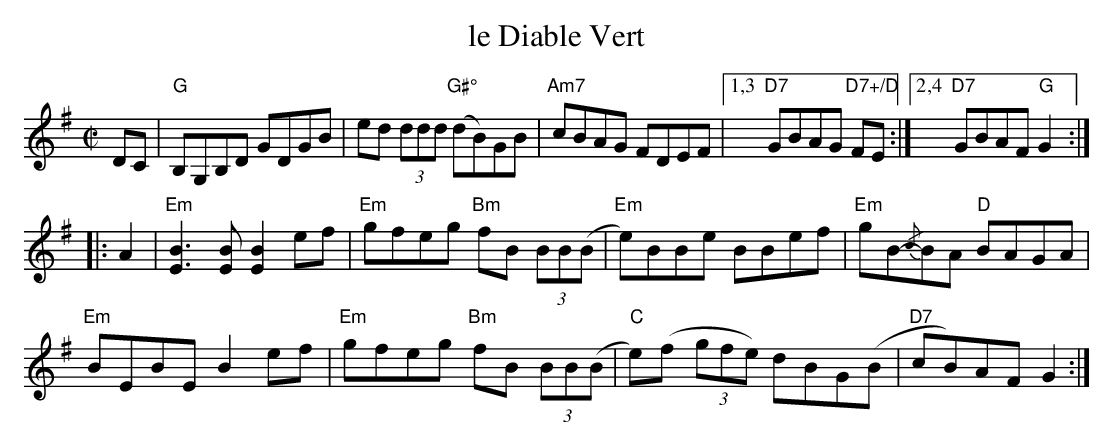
X:1
T: le Diable Vert
M: C|
L: 1/8
K: G
DC |\
"G"B,G,B,D GDGB | ed (3ddd "G#°"(dB)GB |\
"Am7"cBAG FDEF |["1,3" "D7"GBAG "D7+/D"FE :|["2,4" "D7"GBAF "G"G2 :|
|: A2 |\
"Em"[B3E3] [BE][B2E2] ef | "Em"gfeg "Bm"fB (3BB(B | "Em"e)BBe BBef | "Em"gB-{/c}BA "D"BAGA |
"Em"BEBE B2 ef | "Em"gfeg "Bm"fB (3BB(B | "C"e)(f (3gfe) dBG(B | "D7"cB)AF G2 :|
